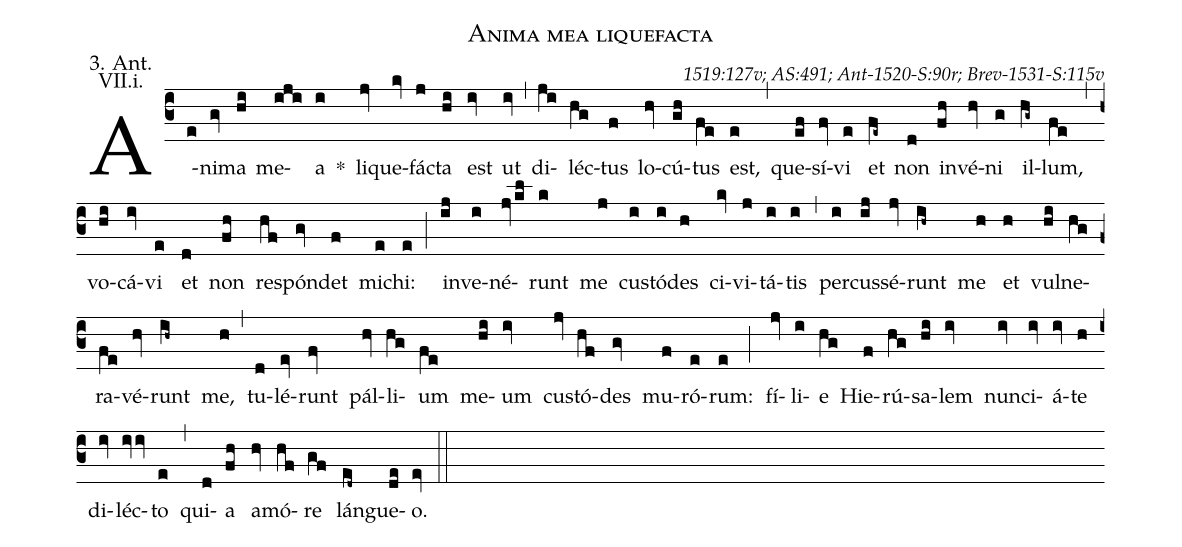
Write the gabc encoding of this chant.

name: Anima mea liquefacta;
commentary: 1519:127v; AS:491; Ant-1520-S:90r; Brev-1531-S:115v;
annotation: 3. Ant.;
annotation: VII.i.;
%%
(c3) A(e)ni(gv)ma(hi) me(iji)a(i) *() li(jv)que(kv)fác(j)ta(hi) est(iv) ut(iv) (,)
di(ji)léc(hg)tus(f) lo(hv)cú(gh)tus(fe) est,(e) (,)
que(ef)sí(fv)vi(e) et(fe~) non(d) in(fh)vé(hv)ni(g) il(hg~)lum,(fe) (,)
vo(hi)cá(iv)vi(e) et(d) non(fh) res(hf)pón(gv)det(f) mi(e)chi:(e) (;)
in(ij)ve(i)né(jvkl)runt(k) me(j) cus(i)tó(i)des(h) ci(kv)vi(j)tá(i)tis(i) (,)
per(i)cus(ij)sé(jv)runt(ih~) me(h) et(h) vul(hi)ne(hg)ra(fe)vé(hv)runt(ih~) me,(h) (,)
tu(d)lé(ev)runt(fv) pál(hv)li(hg)um(fe) me(hi)um(iv) cus(jv)tó(hf)des(gv) mu(f)ró(e)rum:(e) (;)
fí(jv)li(i)e(hg) Hie(f)rú(hg)sa(hi)lem(iv) nun(iv)ci(iv)á(iv)te(h) di(iv)léc(iviv)to(e) (,)
qui(d)a(fh) a(hv)mó(hf)re(gf) lán(ed~)gue(de)o.(ev) (::)
